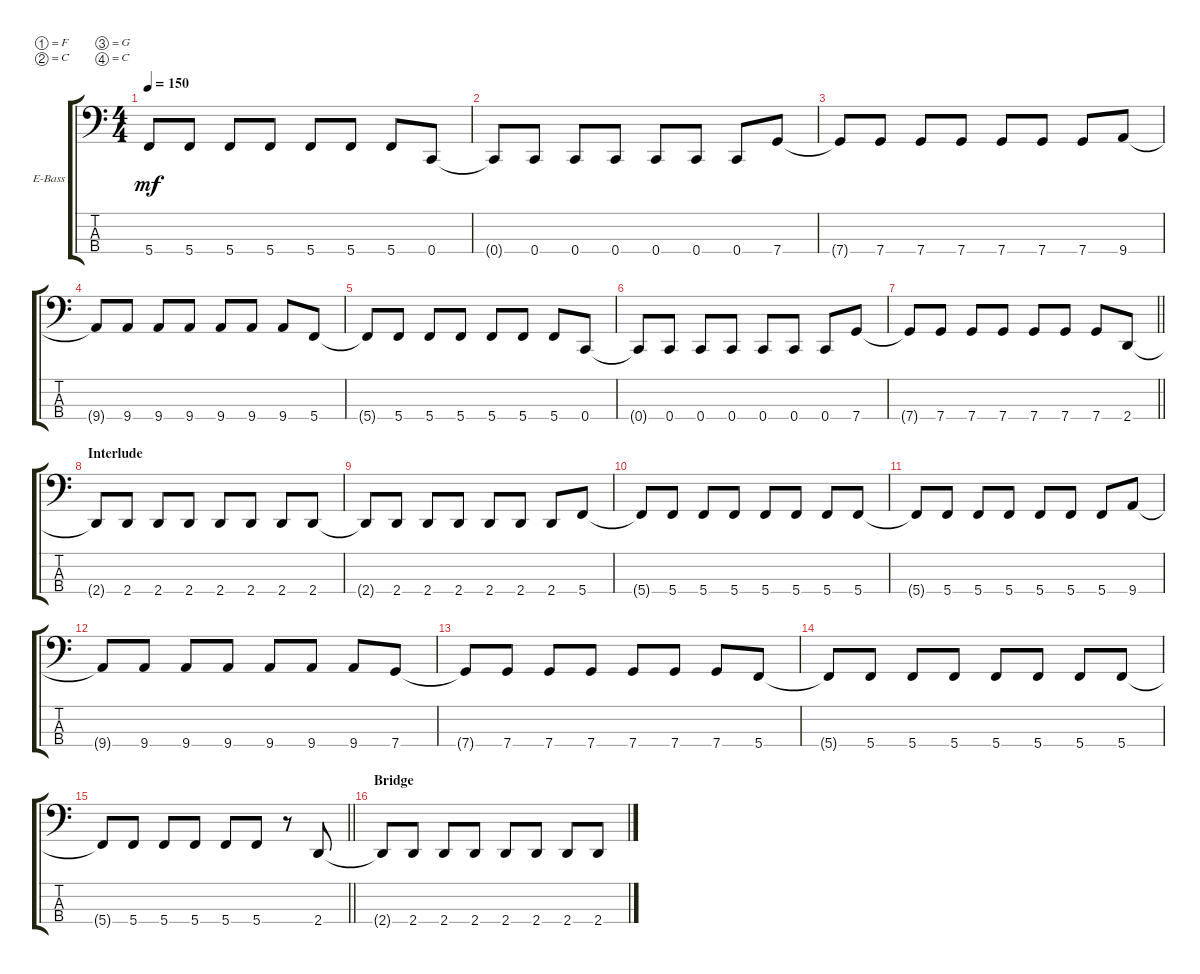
\defaultSystemsLayout 4
\bracketExtendMode groupsimilarinstruments
\firstSystemTrackNameOrientation horizontal
\otherSystemsTrackNameOrientation horizontal
\track ("Bass" "E-Bass") {instrument electricbassfinger}
\staff {score tabs}
\tuning (F2 C2 G1 C1)
\ts (4 4)
\tempo 150
\clef f4
\scale
0.333333
\ks c
5.4{t}.8{dy mf} 5.4.8 5.4.8 5.4.8 5.4.8 5.4.8 5.4.8 0.4.8 |
\scale
0.333333 0.4{t}.8 0.4.8 0.4.8 0.4.8 0.4.8 0.4.8 0.4.8 7.4.8 |
\scale
0.333333 7.4{t}.8 7.4.8 7.4.8 7.4.8 7.4.8 7.4.8 7.4.8 9.4.8 |
\scale
0.333333 9.4{t}.8 9.4.8 9.4.8 9.4.8 9.4.8 9.4.8 9.4.8 5.4.8 |
\scale
0.333333 5.4{t}.8 5.4.8 5.4.8 5.4.8 5.4.8 5.4.8 5.4.8 0.4.8 |
\scale
0.333333 0.4{t}.8 0.4.8 0.4.8 0.4.8 0.4.8 0.4.8 0.4.8 7.4.8 |
\scale
0.333333
\barLineRight lightlight
7.4{t}.8 7.4.8 7.4.8 7.4.8 7.4.8 7.4.8 7.4.8 2.4.8 |
\section ("" "Interlude")
\scale
0.333333 2.4{t}.8 2.4.8 2.4.8 2.4.8 2.4.8 2.4.8 2.4.8 2.4.8 |
\scale
0.333333 2.4{t}.8 2.4.8 2.4.8 2.4.8 2.4.8 2.4.8 2.4.8 5.4.8 |
\scale
0.333333 5.4{t}.8 5.4.8 5.4.8 5.4.8 5.4.8 5.4.8 5.4.8 5.4.8 |
\scale
0.333333 5.4{t}.8 5.4.8 5.4.8 5.4.8 5.4.8 5.4.8 5.4.8 9.4.8 |
\scale
0.333333 9.4{t}.8 9.4.8 9.4.8 9.4.8 9.4.8 9.4.8 9.4.8 7.4.8 |
\scale
0.333333 7.4{t}.8 7.4.8 7.4.8 7.4.8 7.4.8 7.4.8 7.4.8 5.4.8 |
\scale
0.333333 5.4{t}.8 5.4.8 5.4.8 5.4.8 5.4.8 5.4.8 5.4.8 5.4.8 |
\scale
0.333333
\barLineRight lightlight
5.4{t}.8 5.4.8 5.4.8 5.4.8 5.4.8 5.4.8 r.8 2.4.8 |
\section ("" "Bridge")
\scale
0.333333 2.4{t}.8 2.4.8 2.4.8 2.4.8 2.4.8 2.4.8 2.4.8 2.4.8
